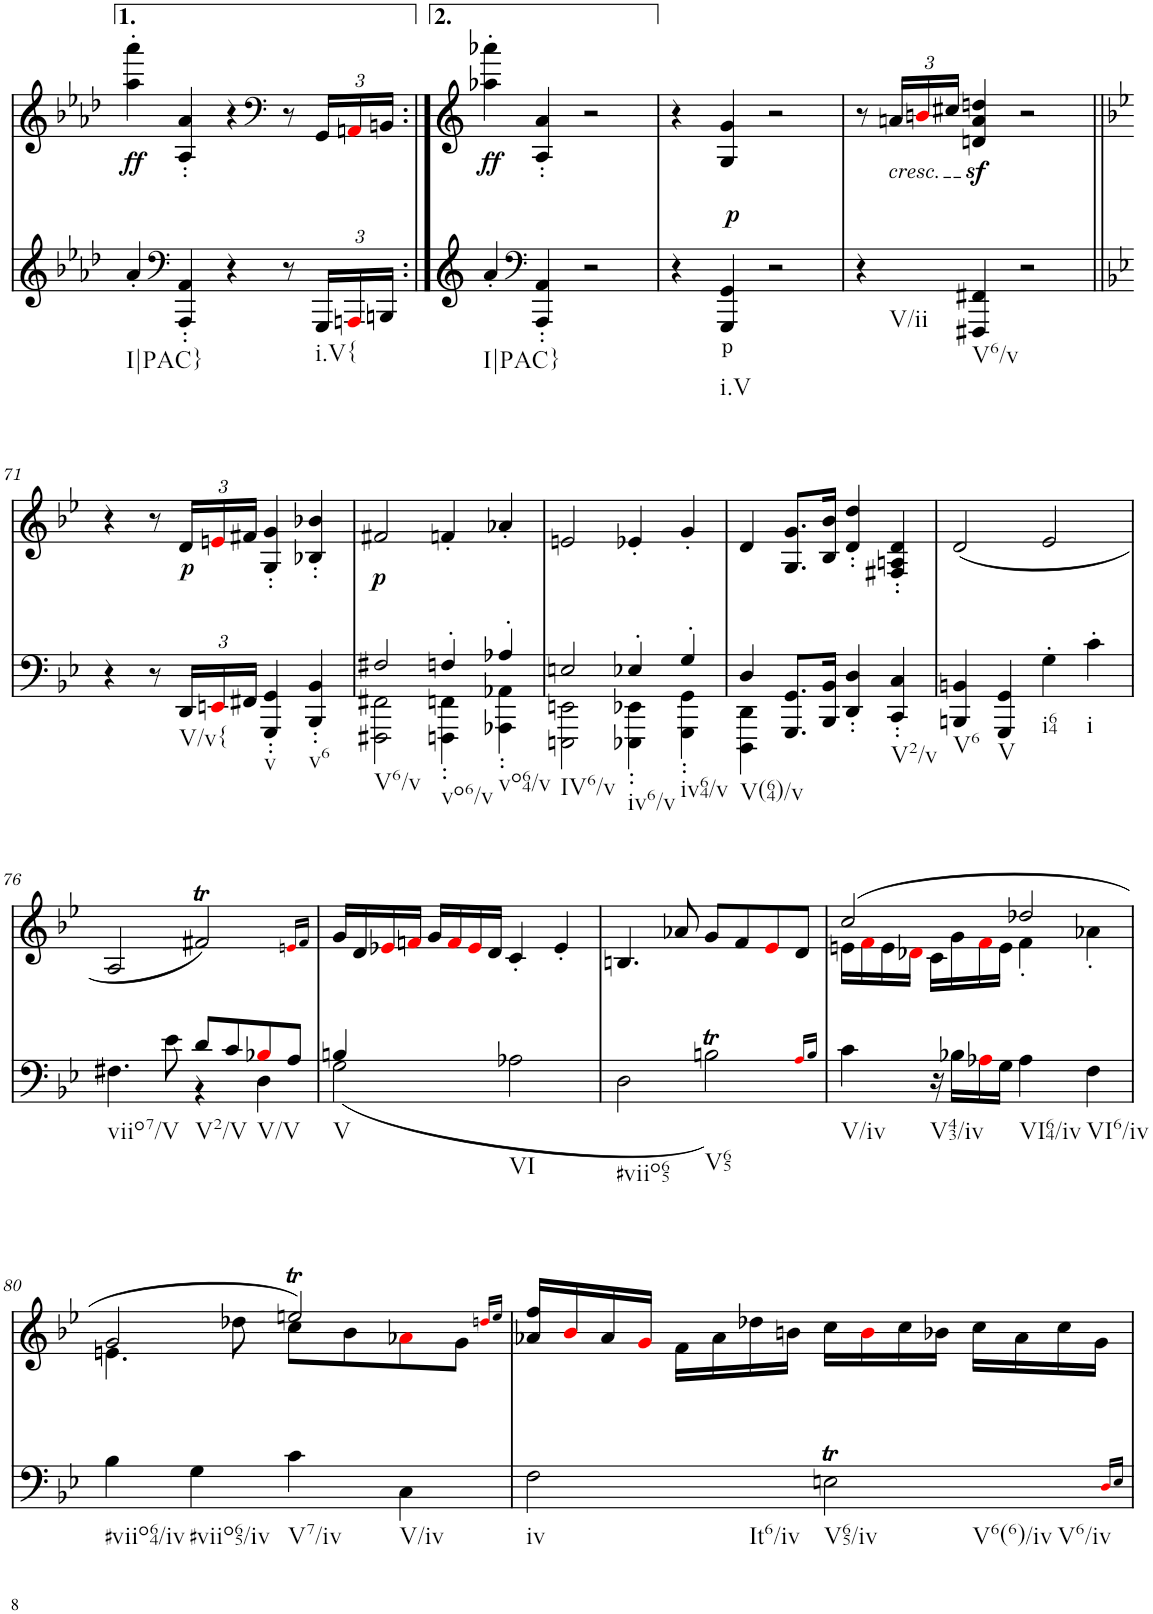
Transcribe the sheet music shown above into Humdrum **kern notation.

**kern	**text	**dynam	**kern	**text	**dynam
*part2	*part2	*part2	*part1	*part1	*part1
*staff2	*staff2	*staff2	*staff1	*staff1	*staff1
*I"piano	*	*	*I"piano	*	*
*I'Pno	*	*	*I'Pno	*	*
!!LO:PB:g=z
*clefG2	*	*	*clefG2	*	*
*k[b-e-a-d-]	*	*	*k[b-e-a-d-]	*	*
*M4/4	*	*	*M4/4	*	*
=68X1	=68X1	=68X1	=68X1	=68X1	=68X1
!LO:TX:b:t=I|PAC}	!	!	!	!	!
!	!	!	!	!LO:LY:b	!
4a-'/	.	.	4aa-\' 4aaa-\'	.	.
*clefF4	*	*	*	*	*
4AAA-/' 4AA-/'	.	.	4A-/' 4a-/'	.	.
4r	.	.	4r	.	.
*	*	*	*clefF4	*	*
8r	.	.	8r	.	.
*Xbrackettup	*	*	*Xbrackettup	*	*
!LO:TX:b:t=i.V{	!	!	!	!	!
24GGG/LL	.	.	24GG/LL	.	.
24AAAni/	.	.	24AAni/	.	.
24BBBn/JJ	.	.	24BBn/JJ	.	.
=68X2:|!	=68X2:|!	=68X2:|!	=68X2:|!	=68X2:|!	=68X2:|!
!LO:TX:b:t=I|PAC}	!	!	!	!	!
!	!	!	!	!LO:LY:b	!
4a-'/	.	.	4aa-X\' 4aaa-X\'	.	.
*clefF4	*	*	*	*	*
4AAA-/' 4AA-/'	.	.	4A-/' 4a-/'	.	.
2r	.	.	2r	.	.
=69	=69	=69	=69	=69	=69
4r	.	.	4r	.	.
!LO:TX:b:t=i.V	!	!	!	!	!
!	!LO:LY:b	!LO:DY:a	!	!	!
4GGG/ 4GG/	p	p	4G/ 4g/	.	.
2r	.	.	2r	.	.
=70	=70	=70	=70	=70	=70
!LO:TX:b:t=V/ii	!	!	!	!	!
4r	.	.	8r	.	.
!	!	!	!LO:TX:b:i:t=cresc.	!	!
.	.	.	24an/LL	.	.
.	.	.	24bni/	.	.
.	.	.	24cc#X/JJ	.	.
!LO:TX:b:t=V6/v	!	!	!	!	!
4FFF#X/ 4FF#X/	.	.	4dn/z< 4a/z< 4ddn/z<	.	.
2r	.	.	2r	.	.
!!LO:LB:g=z
=71||	=71||	=71||	=71||	=71||	=71||
*k[b-e-]	*	*	*k[b-e-]	*	*
4r	.	.	4r	.	.
8r	.	.	8r	.	.
!LO:TX:b:t=V/v{	!	!	!	!	!
!	!	!	!	!LO:LY:b	!
24DD/LL	.	.	24d/LL	.	.
24EEni/	.	.	24eni/	.	.
24FF#X/JJ	.	.	24f#X/JJ	.	.
!LO:TX:b:t=v	!	!	!	!	!
4GGG/' 4GG/'	.	.	4G/' 4g/'	.	.
!LO:TX:b:t=v6	!	!	!	!	!
4BBB-/' 4BB-/'	.	.	4B-X/' 4b-X/'	.	.
=72	=72	=72	=72	=72	=72
*^	*	*	*	*	*
!LO:TX:b:t=V6/v	!	!	!	!	!	!
!	!	!	!	!	!	!LO:DY:b
2F#X/	2FFF#X\ 2FF#X\	.	.	2f#X/	.	p
!LO:TX:b:t=vo6/v	!	!	!	!	!	!
4Fn'/	4FFFn\' 4FFn\'	.	.	4fn'/	.	.
!LO:TX:b:t=vo64/v	!	!	!	!	!	!
4A-X'/	4AAA-X\' 4AA-X\'	.	.	4a-X'/	.	.
=73	=73	=73	=73	=73	=73	=73
!LO:TX:b:t=IV6/v	!	!	!	!	!	!
2En/	2EEEn\ 2EEn\	.	.	2en/	.	.
!LO:TX:b:t=iv6/v	!	!	!	!	!	!
4E-X'/	4EEE-X\' 4EE-X\'	.	.	4e-X'/	.	.
!LO:TX:b:t=iv64/v	!	!	!	!	!	!
4G'/	4GGG\' 4GG\'	.	.	4g'/	.	.
=74	=74	=74	=74	=74	=74	=74
!LO:TX:b:t=V(64)/v	!	!	!	!	!	!
4D/	4DDD\ 4DD\	.	.	4d/	.	.
8.GGG/ 8.GG/L	2.ryy	.	.	8.G/ 8.g/L	.	.
16BBB-/ 16BB-/Jk	.	.	.	16B-/ 16b-/Jk	.	.
4DD/' 4D/'	.	.	.	4d/' 4dd/'	.	.
!LO:TX:b:t=V2/v	!	!	!	!	!	!
4CC/' 4C/'	.	.	.	4F#X/' 4An/' 4d/'	.	.
*v	*v	*	*	*	*	*
=75	=75	=75	=75	=75	=75
!LO:TX:b:t=V6	!	!	!	!	!
4BBBn/ 4BBn/	.	.	(<2d/	.	.
!LO:TX:b:t=V	!	!	!	!	!
4GGG/ 4GG/	.	.	.	.	.
!LO:TX:b:t=i64	!	!	!	!	!
4G'\	.	.	2e-/	.	.
!LO:TX:b:t=i	!	!	!	!	!
4c'\	.	.	.	.	.
!!LO:LB:g=z
=76	=76	=76	=76	=76	=76
*^	*	*	*	*	*
!LO:TX:b:t=viio7/V	!	!	!	!	!	!
4.F#X\	4.ryy	.	.	2A/	.	.
8ryy	8e-\	.	.	.	.	.
!LO:TX:b:t=V2/V	!	!	!	!	!	!
8d/L	4r	.	.	2f#Xt/)	.	.
8c/	.	.	.	.	.	.
!LO:TX:b:t=V/V	!	!	!	!	!	!
8B-Xi/	4D\	.	.	.	.	.
8A/J	.	.	.	.	.	.
.	.	.	.	16qeni/LL	.	.
.	.	.	.	16qf#/JJ	.	.
=77	=77	=77	=77	=77	=77	=77
!LO:TX:b:t=V	!	!	!	!	!	!
(<4Bn/	2G\	.	.	16g/LL	.	.
.	.	.	.	16d/	.	.
.	.	.	.	16e-Xi/	.	.
.	.	.	.	16fni/JJ	.	.
4ryy	.	.	.	16g/LL	.	.
.	.	.	.	16fi/	.	.
.	.	.	.	16e-i/	.	.
.	.	.	.	16d/JJ	.	.
!LO:TX:b:t=VI	!	!	!	!	!	!
2ryy	2A-X\	.	.	4c'/	.	.
.	.	.	.	4e-'/	.	.
*v	*v	*	*	*	*	*
=78	=78	=78	=78	=78	=78
!LO:TX:b:t=#viio65	!	!	!	!	!
2D\	.	.	4.Bn/	.	.
.	.	.	8a-X/	.	.
!LO:TX:b:t=V65	!	!	!	!	!
2Bnt\)	.	.	8g/L	.	.
.	.	.	8f/	.	.
.	.	.	8e-i/	.	.
.	.	.	8d/J	.	.
16qAi/LL	.	.	.	.	.
16qB/JJ	.	.	.	.	.
=79	=79	=79	=79	=79	=79
*	*	*	*^	*	*
!LO:TX:b:t=V/iv	!	!	!	!	!	!
4c\	.	.	(2cc/	16en\LL	.	.
.	.	.	.	16fi\	.	.
.	.	.	.	16e\	.	.
.	.	.	.	16d-Xi\JJ	.	.
!LO:TX:b:t=V43/iv	!	!	!	!	!	!
16r	.	.	.	16c\LL	.	.
16B-X\LL	.	.	.	16g\	.	.
16A-Xi\	.	.	.	16fi\	.	.
16G\JJ	.	.	.	16e\JJ	.	.
!LO:TX:b:t=VI64/iv	!	!	!	!	!	!
4A-\	.	.	2dd-X/	4f'\	.	.
!LO:TX:b:t=VI6/iv	!	!	!	!	!	!
4F\	.	.	.	4a-X'\	.	.
!!LO:LB:g=z	!!
=80	=80	=80	=80	=80	=80	=80
!LO:TX:b:t=#viio64/iv	!	!	!	!	!	!
4B-\	.	.	2g/	4.en\	.	.
!LO:TX:b:t=#viio65/iv	!	!	!	!	!	!
4G\	.	.	.	.	.	.
.	.	.	.	8dd-X\	.	.
!LO:TX:b:t=V7/iv	!	!	!	!	!	!
4c\	.	.	2eent/)	8cc\L	.	.
.	.	.	.	8b-\	.	.
!LO:TX:b:t=V/iv	!	!	!	!	!	!
4C\	.	.	.	8a-Xi\	.	.
.	.	.	.	8g\J	.	.
*	*	*	*v	*v	*	*
.	.	.	16qddni/LL	.	.
.	.	.	16qee/JJ	.	.
=81	=81	=81	=81	=81	=81
!LO:TX:b:t=iv	!	!	!	!	!
!LO:TX:b:t=It6/iv	!	!	!	!	!
2F\	.	.	16a-X/ 16ff/LL	.	.
.	.	.	16b-i/	.	.
.	.	.	16a-/	.	.
.	.	.	16gi/JJ	.	.
.	.	.	16f\LL	.	.
.	.	.	16a-\	.	.
.	.	.	16dd-X\	.	.
.	.	.	16bn\JJ	.	.
!LO:TX:b:t=V65/iv	!	!	!	!	!
!LO:TX:b:t=V6(6)/iv	!	!	!	!	!
!LO:TX:b:t=V6/iv	!	!	!	!	!
2Ent\	.	.	16cc\LL	.	.
.	.	.	16bi\	.	.
.	.	.	16cc\	.	.
.	.	.	16b-X\JJ	.	.
.	.	.	16cc\LL	.	.
.	.	.	16a-\	.	.
.	.	.	16cc\	.	.
.	.	.	16g\JJ	.	.
16qDi/LL	.	.	.	.	.
16qE/JJ	.	.	.	.	.
=	=	=	=	=	=
*-	*-	*-	*-	*-	*-
